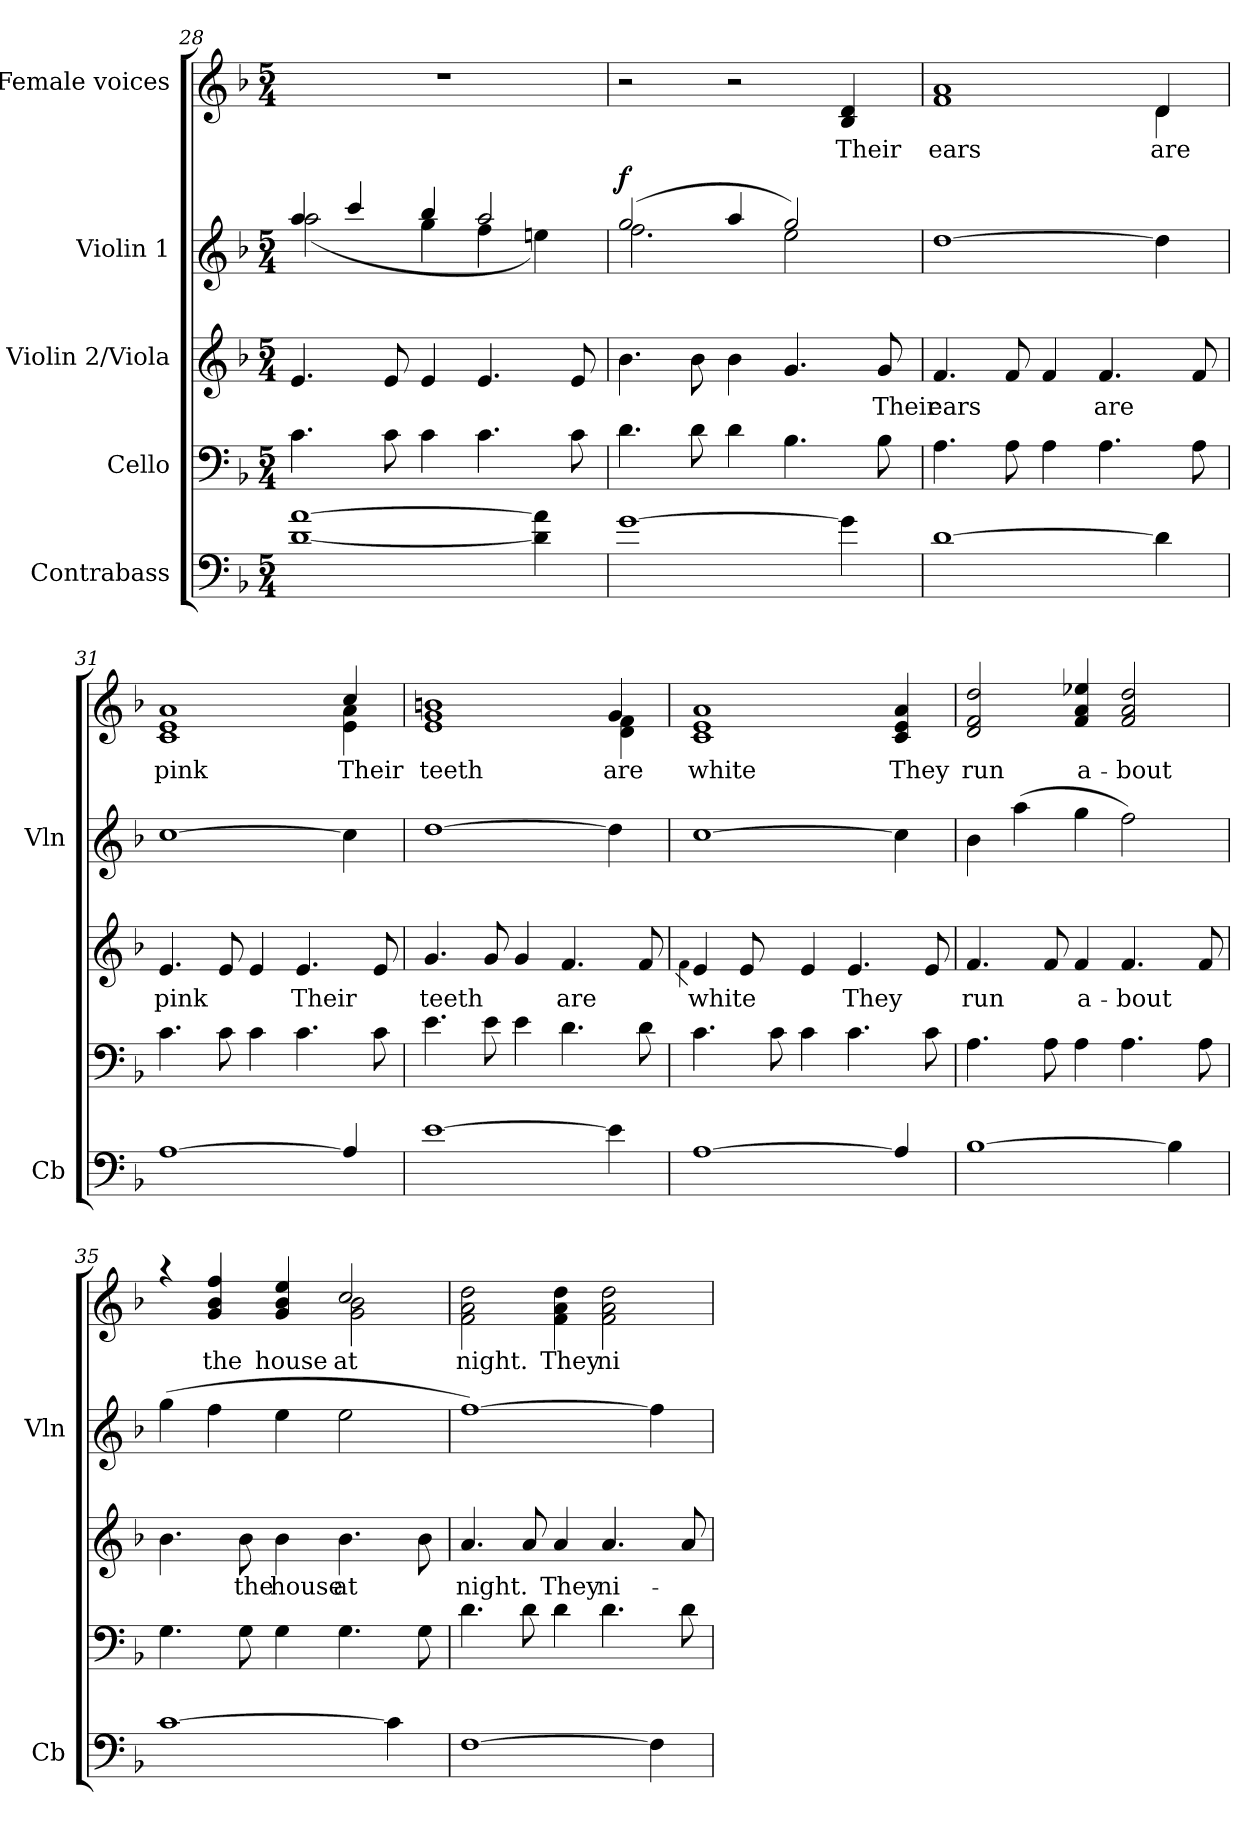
**kern	**kern	**kern	**text	**kern	**dynam	**kern	**text
*part5	*part4	*part3	*part3	*part2	*part2	*part1	*part1
*staff5	*staff4	*staff3	*staff3	*staff2	*staff2	*staff1	*staff1
*I"Contrabass	*I"Cello	*I"Violin 2/Viola	*	*I"Violin 1	*	*I"Female voices	*
*I'Cb	*	*	*	*I'Vln	*	*	*
*clefF4	*clefF4	*clefG2	*	*clefG2	*	*clefG2	*
*ITrd7c12	*	*	*	*	*	*	*
*k[b-]	*k[b-]	*k[b-]	*	*k[b-]	*	*k[b-]	*
*F:	*F:	*F:	*	*F:	*	*F:	*
*M5/4	*M5/4	*M5/4	*	*M5/4	*	*M5/4	*
=28	=28	=28	=28	=28	=28	=28	=28
*	*	*	*	*^	*	*	*
!	!	!	!	!	!	!	!LO:N:vis=1	!
[<1D [>1A	4.c\	4.e/	.	4aa/	(>2aa\	.	4%5r	.
.	.	.	.	4ccc/	.	.	.	.
.	8c\	8e/	.	.	.	.	.	.
.	4c\	4e/	.	4bb-/	4gg\	.	.	.
.	4.c\	4.e/	.	2aa/	4ff\	.	.	.
4D\] 4A\]	.	.	.	.	4een\)	.	.	.
.	8c\	8e/	.	.	.	.	.	.
!!LO:LB:g=z
=29	=29	=29	=29	=29	=29	=29	=29	=29
!	!	!	!	!	!	!LO:DY:a	!	!
[>1G	4.d\	4.b-\	.	(2gg/	2.ff\	f	2r	.
.	8d\	8b-\	.	.	.	.	.	.
.	4d\	4b-\	.	4aa/	.	.	2r	.
.	4.B-\	4.g/	.	2gg/)	2ee\	.	.	.
!	!	!	!	!	!	!	!	!LO:LY:b
4G\]	.	.	.	.	.	.	4B-/ 4d/	Their
!	!	!	!LO:LY:a	!	!	!	!	!
.	8B-\	8g/	Their	.	.	.	.	.
*	*	*	*	*v	*v	*	*	*
=30	=30	=30	=30	=30	=30	=30	=30
!	!	!	!LO:LY:a	!	!	!	!LO:LY:b
*	*	*	*	*	*	*^	*
[>1D	4.A\	4.f/	ears	[>1dd	.	1a	1f	ears
.	8A\	8f/	.	.	.	.	.	.
.	4A\	4f/	.	.	.	.	.	.
!	!	!	!LO:LY:a	!	!	!	!	!
.	4.A\	4.f/	are	.	.	.	.	.
!	!	!	!	!	!	!	!	!LO:LY:b
4D\]	.	.	.	4dd\]	.	4d/	4d\	are
.	8A\	8f/	.	.	.	.	.	.
=31	=31	=31	=31	=31	=31	=31	=31	=31
!	!	!	!LO:LY:a	!	!	!	!	!LO:LY:b
[<1AA	4.c\	4.e/	pink	[>1cc	.	1e 1a	1c	pink
.	8c\	8e/	.	.	.	.	.	.
.	4c\	4e/	.	.	.	.	.	.
!	!	!	!LO:LY:a	!	!	!	!	!
.	4.c\	4.e/	Their	.	.	.	.	.
!	!	!	!	!	!	!	!	!LO:LY:b
4AA/]	.	.	.	4cc\]	.	4cc/	4e\ 4a\	Their
.	8c\	8e/	.	.	.	.	.	.
=32	=32	=32	=32	=32	=32	=32	=32	=32
!	!	!	!LO:LY:a	!	!	!	!	!LO:LY:b
[>1E	4.e\	4.g/	teeth	[>1dd	.	1g 1bn	1e	teeth
.	8e\	8g/	.	.	.	.	.	.
.	4e\	4g/	.	.	.	.	.	.
!	!	!	!LO:LY:a	!	!	!	!	!
.	4.d\	4.f/	are	.	.	.	.	.
!	!	!	!	!	!	!	!	!LO:LY:b
4E\]	.	.	.	4dd\]	.	4g/	4d\ 4f\	are
.	8d\	8f/	.	.	.	.	.	.
*	*	*	*	*	*	*v	*v	*
=33	=33	=33	=33	=33	=33	=33	=33
*	*	*^	*	*	*	*	*
.	.	.	4qf\	.	.	.	.	.
!	!	!	!	!LO:LY:a	!	!	!	!LO:LY:b
[<1AA	4.c\	4e/	4ryy	white	[>1cc	.	1c 1e 1a	white
.	.	1ryy	8e/	.	.	.	.	.
.	8c\	.	8ryy	.	.	.	.	.
.	4c\	.	4e/	.	.	.	.	.
!	!	!	!	!LO:LY:a	!	!	!	!
.	4.c\	.	4.e/	They	.	.	.	.
!	!	!	!	!	!	!	!	!LO:LY:b
4AA/]	.	.	.	.	4cc\]	.	4c/ 4e/ 4a/	They
.	8c\	.	8e/	.	.	.	.	.
=34	=34	=34	=34	=34	=34	=34	=34	=34
!	!	!	!	!LO:LY:a	!	!	!	!LO:LY:b
*	*	*v	*v	*	*	*	*	*
[>1BB-	4.A\	4.f/	run	4b-\	.	2d/ 2f/ 2dd/	run
.	.	.	.	(>4aa\	.	.	.
.	8A\	8f/	.	.	.	.	.
!	!	!	!LO:LY:a:rj	!	!	!	!LO:LY:b:rj
.	4A\	4f/	a-	4gg\	.	4f/ 4a/ 4ee-X/	a-
!	!	!	!LO:LY:a	!	!	!	!LO:LY:b
.	4.A\	4.f/	-bout	2ff\)	.	2f/ 2a/ 2dd/	-bout
4BB-\]	.	.	.	.	.	.	.
.	8A\	8f/	.	.	.	.	.
!!LO:PB:g=z
=35	=35	=35	=35	=35	=35	=35	=35
*	*	*	*	*	*	*^	*
[>1C	4.G\	4.b-\	.	(>4gg\	.	4raa	2.ryy	.
!	!	!	!	!	!	!	!	!LO:LY:b
.	.	.	.	4ff\	.	4g/ 4b-/ 4ff/	.	the
!	!	!	!LO:LY:a	!	!	!	!	!
.	8G\	8b-\	the	.	.	.	.	.
!	!	!	!LO:LY:a	!	!	!	!	!LO:LY:b
.	4G\	4b-\	house	4ee\	.	4g/ 4b-/ 4ee/	.	house
!	!	!	!LO:LY:a	!	!	!	!	!LO:LY:b
.	4.G\	4.b-\	at	2ee\	.	2cc/	2g\ 2b-\	at
4C\]	.	.	.	.	.	.	.	.
.	8G\	8b-\	.	.	.	.	.	.
*	*	*	*	*	*	*v	*v	*
=36	=36	=36	=36	=36	=36	=36	=36
!	!	!	!LO:LY:a	!	!	!	!LO:LY:b
[>1FF	4.d\	4.a/	night.	[>1ff)	.	2f\ 2a\ 2dd\	night.
.	8d\	8a/	.	.	.	.	.
!	!	!	!LO:LY:a	!	!	!	!LO:LY:b
.	4d\	4a/	They	.	.	4f\ 4a\ 4dd\	They
!	!	!	!LO:LY:a	!	!	!	!LO:LY:b
.	4.d\	4.a/	ni-	.	.	2f\ 2a\ 2dd\	ni-
4FF\]	.	.	.	4ff\]	.	.	.
.	8d\	8a/	.	.	.	.	.
=	=	=	=	=	=	=	=
*-	*-	*-	*-	*-	*-	*-	*-
